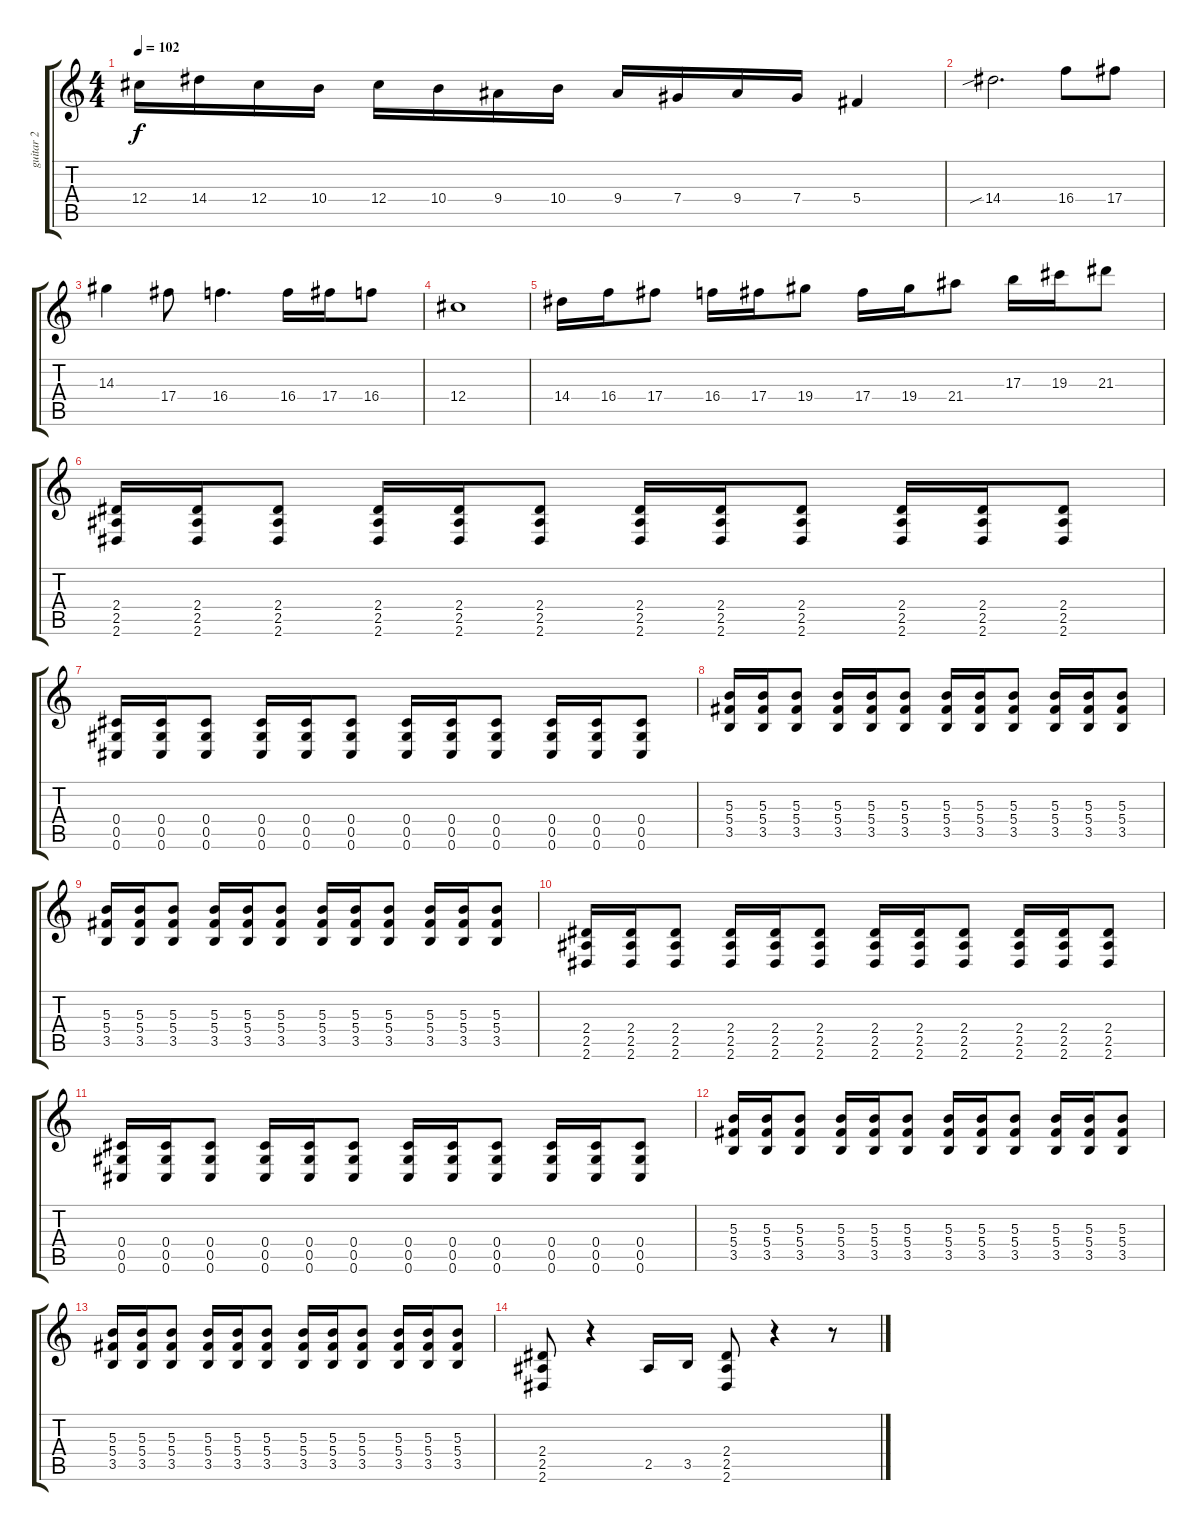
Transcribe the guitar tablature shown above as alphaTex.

\track ("guitar 2" "guitar 2") {mute instrument distortionguitar}
\staff {score tabs}
\tuning (Eb4 Bb3 Gb3 Db3 Ab2 Db2) {hide}
\ts (4 4)
\tempo 102
\clef g2
\ks c
12.4.16{dy f} 14.4.16 12.4.16 10.4.16 12.4.16 10.4.16 9.4.16 10.4.16 9.4.16 7.4.16 9.4.16 7.4.16 5.4.4 |
14.4{sib}.2{d} 16.4.8 17.4.8 |
14.3.4 17.4.8 16.4.4{d} 16.4.16 17.4.16 16.4.8 |
12.4.1 |
14.4.16 16.4.16 17.4.8 16.4.16 17.4.16 19.4.8 17.4.16 19.4.16 21.4.8 17.3.16 19.3.16 21.3.8 |
(2.4 2.5 2.6).16 (2.4 2.5 2.6).16 (2.4 2.5 2.6).8 (2.4 2.5 2.6).16 (2.4 2.5 2.6).16 (2.4 2.5 2.6).8 (2.4 2.5 2.6).16 (2.4 2.5 2.6).16 (2.4 2.5 2.6).8 (2.4 2.5 2.6).16 (2.4 2.5 2.6).16 (2.4 2.5 2.6).8 |
(0.4 0.5 0.6).16 (0.4 0.5 0.6).16 (0.4 0.5 0.6).8 (0.4 0.5 0.6).16 (0.4 0.5 0.6).16 (0.4 0.5 0.6).8 (0.4 0.5 0.6).16 (0.4 0.5 0.6).16 (0.4 0.5 0.6).8 (0.4 0.5 0.6).16 (0.4 0.5 0.6).16 (0.4 0.5 0.6).8 |
(5.3 5.4 3.5).16 (5.3 5.4 3.5).16 (5.3 5.4 3.5).8 (5.3 5.4 3.5).16 (5.3 5.4 3.5).16 (5.3 5.4 3.5).8 (5.3 5.4 3.5).16 (5.3 5.4 3.5).16 (5.3 5.4 3.5).8 (5.3 5.4 3.5).16 (5.3 5.4 3.5).16 (5.3 5.4 3.5).8 |
(5.3 5.4 3.5).16 (5.3 5.4 3.5).16 (5.3 5.4 3.5).8 (5.3 5.4 3.5).16 (5.3 5.4 3.5).16 (5.3 5.4 3.5).8 (5.3 5.4 3.5).16 (5.3 5.4 3.5).16 (5.3 5.4 3.5).8 (5.3 5.4 3.5).16 (5.3 5.4 3.5).16 (5.3 5.4 3.5).8 |
(2.4 2.5 2.6).16 (2.4 2.5 2.6).16 (2.4 2.5 2.6).8 (2.4 2.5 2.6).16 (2.4 2.5 2.6).16 (2.4 2.5 2.6).8 (2.4 2.5 2.6).16 (2.4 2.5 2.6).16 (2.4 2.5 2.6).8 (2.4 2.5 2.6).16 (2.4 2.5 2.6).16 (2.4 2.5 2.6).8 |
(0.4 0.5 0.6).16 (0.4 0.5 0.6).16 (0.4 0.5 0.6).8 (0.4 0.5 0.6).16 (0.4 0.5 0.6).16 (0.4 0.5 0.6).8 (0.4 0.5 0.6).16 (0.4 0.5 0.6).16 (0.4 0.5 0.6).8 (0.4 0.5 0.6).16 (0.4 0.5 0.6).16 (0.4 0.5 0.6).8 |
(5.3 5.4 3.5).16 (5.3 5.4 3.5).16 (5.3 5.4 3.5).8 (5.3 5.4 3.5).16 (5.3 5.4 3.5).16 (5.3 5.4 3.5).8 (5.3 5.4 3.5).16 (5.3 5.4 3.5).16 (5.3 5.4 3.5).8 (5.3 5.4 3.5).16 (5.3 5.4 3.5).16 (5.3 5.4 3.5).8 |
(5.3 5.4 3.5).16 (5.3 5.4 3.5).16 (5.3 5.4 3.5).8 (5.3 5.4 3.5).16 (5.3 5.4 3.5).16 (5.3 5.4 3.5).8 (5.3 5.4 3.5).16 (5.3 5.4 3.5).16 (5.3 5.4 3.5).8 (5.3 5.4 3.5).16 (5.3 5.4 3.5).16 (5.3 5.4 3.5).8 |
(2.4 2.5 2.6).8 r.4 2.5.16 3.5.16 (2.4 2.5 2.6).8 r.4 r.8
